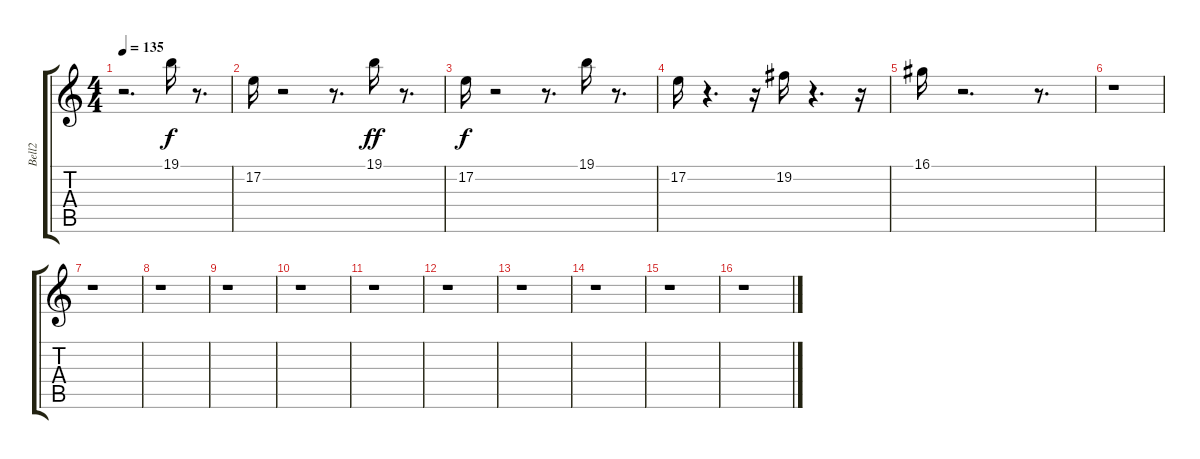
\track ("Bell2                               " "Bell2     ") {instrument lead2sawtooth}
\staff {score tabs}
\tuning (E4 B3 G3 D3 A2 E2) {hide}
\ts (4 4)
\tempo 135
\clef g2
\ks c
r.2{d dy f} 19.1.16 r.8{d} |
17.2.16 r.2 r.8{d} 19.1.16{dy ff} r.8{d} |
17.2.16{dy f} r.2 r.8{d} 19.1.16 r.8{d} |
17.2.16 r.4{d} r.16 19.2.16 r.4{d} r.16 |
16.1.16 r.2{d} r.8{d} |
r.1 |
r.1 |
r.1 |
r.1 |
r.1 |
r.1 |
r.1 |
r.1 |
r.1 |
r.1 |
r.1
